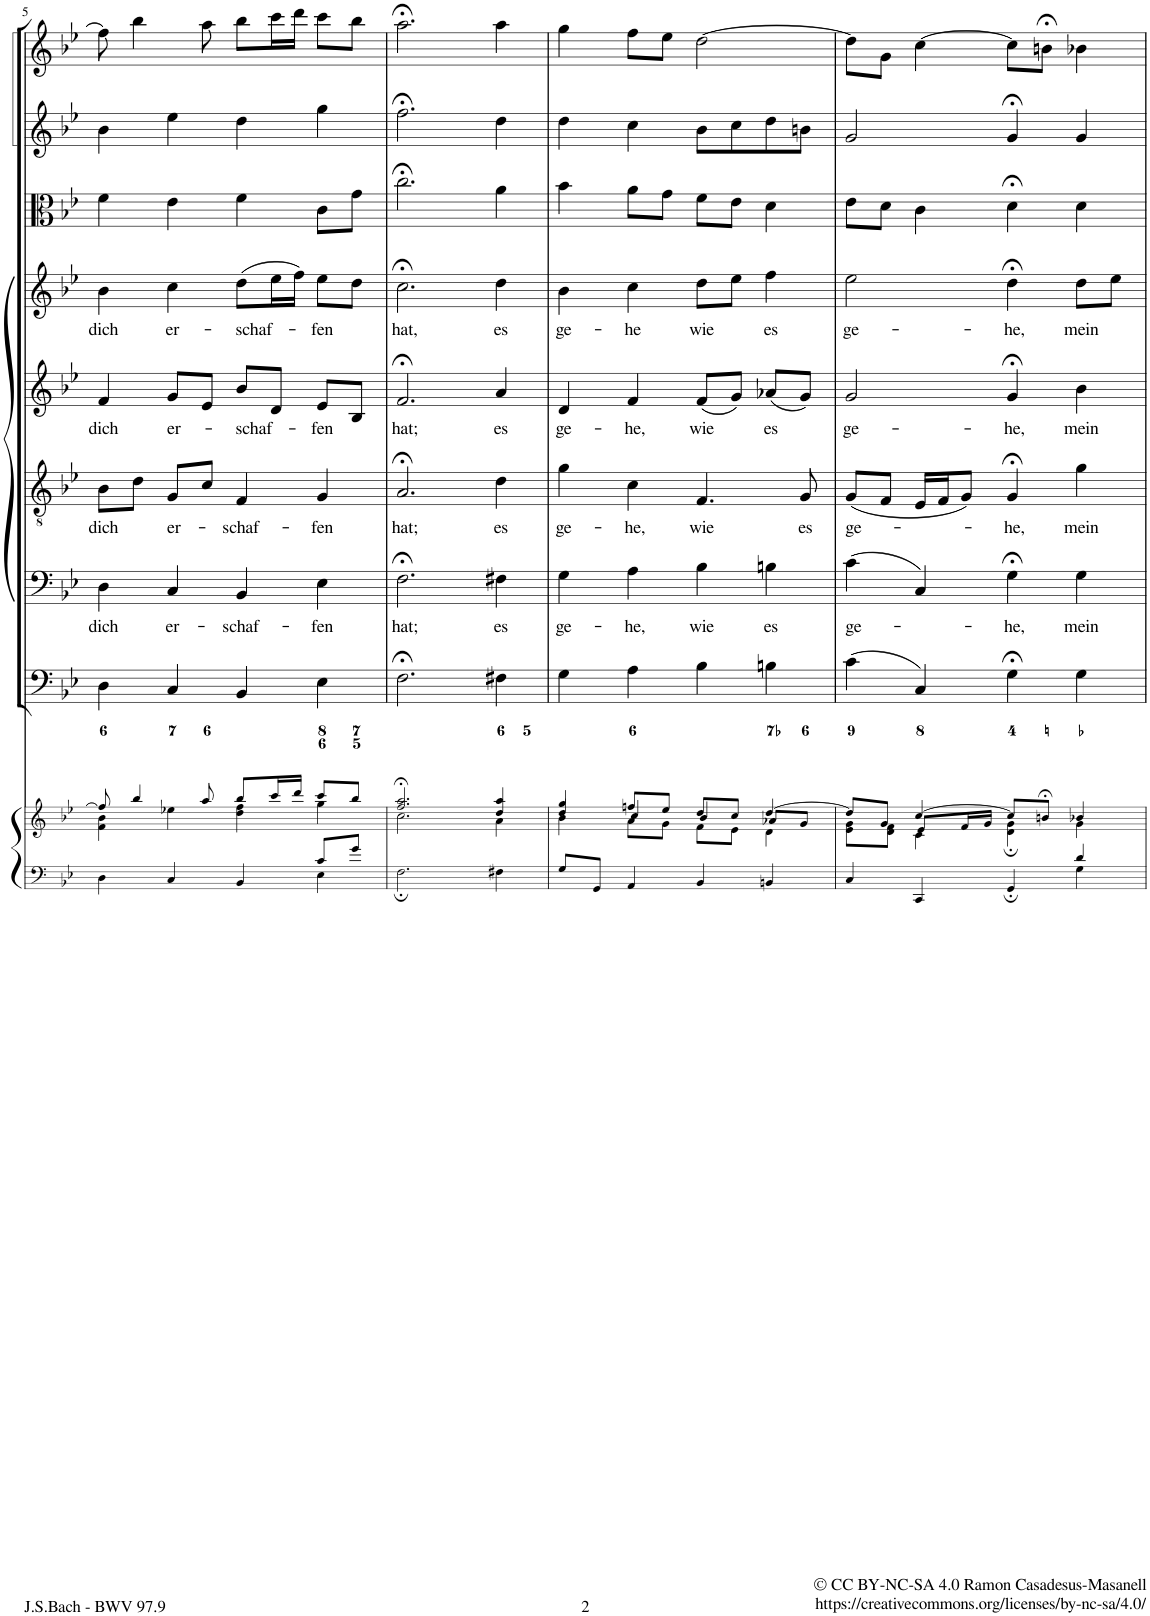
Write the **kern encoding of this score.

**kern	**kern	**kern	**kern	**text	**kern	**text	**kern	**text	**kern	**text	**kern	**kern	**kern
*part9	*part9	*part8	*part7	*part7	*part6	*part6	*part5	*part5	*part4	*part4	*part3	*part2	*part1
*staff10	*staff9	*staff8	*staff7	*staff7	*staff6	*staff6	*staff5	*staff5	*staff4	*staff4	*staff3	*staff2	*staff1
*I"Piano reduction	*	*I"Organo e Continuo	*I"Basso	*	*I"Tenore	*	*I"Alto	*	*I"Soprano Oboe I.II. col Soprano	*	*I"Viola	*I"Violino II	*I"Violino I
*I'Pno	*	*	*	*	*	*	*	*	*	*	*	*	*
!!LO:PB:g=z
*clefF4	*clefG2	*clefF4	*clefF4	*	*clefGv2	*	*clefG2	*	*clefG2	*	*clefC3	*clefG2	*clefG2
*k[b-e-]	*k[b-e-]	*k[b-e-]	*k[b-e-]	*	*k[b-e-]	*	*k[b-e-]	*	*k[b-e-]	*	*k[b-e-]	*k[b-e-]	*k[b-e-]
*M4/4	*M4/4	*M4/4	*M4/4	*	*M4/4	*	*M4/4	*	*M4/4	*	*M4/4	*M4/4	*M4/4
*met(c)	*met(c)	*met(c)	*met(c)	*	*met(c)	*	*met(c)	*	*met(c)	*	*met(c)	*met(c)	*met(c)
=5	=5	=5	=5	=5	=5	=5	=5	=5	=5	=5	=5	=5	=5
*^	*^	*	*	*	*	*	*	*	*	*	*	*	*
!	!	!	!	!	!	!LO:LY:b	!	!LO:LY:b	!	!LO:LY:b	!	!LO:LY:b	!	!	!
4ryy	4D\	8ff/]	4f\ 4b-\	4D\	4D\	dich	8B-\L	dich	4f/	dich	4b-\	dich	4f\	4b-\	8ff\]
.	.	4bb-/	.	.	.	.	8d\J	.	.	.	.	.	.	.	4bb-\
!	!	!	!	!	!	!LO:LY:b	!	!LO:LY:b	!	!LO:LY:b	!	!LO:LY:b	!	!	!
4C/	4ryy	.	4ee-X\	4C/	4C/	er-	8G/L	er-	8g/L	er-	4cc\	er-	4e-\	4ee-\	.
.	.	8aa/	.	.	.	.	8c/J	.	8e-/J	.	.	.	.	.	8aa\
!	!	!	!	!	!	!LO:LY:b	!	!LO:LY:b	!	!LO:LY:b	!	!LO:LY:b	!	!	!
4BB-/	4ryy	8bb-/L	4dd\ 4ff\	4BB-/	4BB-/	-schaf-	4F/	-schaf-	8b-/L	-schaf-	(8dd\L	-schaf-	4f\	4dd\	8bb-\L
.	.	16ccc/L	.	.	.	.	.	.	8d/J	.	16ee-\L	.	.	.	16ccc\L
.	.	16ddd/JJ	.	.	.	.	.	.	.	.	16ff\JJ)	.	.	.	16ddd\JJ
!	!	!	!	!	!	!LO:LY:b	!	!LO:LY:b	!	!LO:LY:b	!	!LO:LY:b	!	!	!
8c/L	4E-\	8ccc/L	4gg\	4E-\	4E-\	-fen	4G/	-fen	8e-/L	-fen	8ee-\L	-fen	8c\L	4gg\	8ccc\L
8g/J	.	8bb-/J	.	.	.	.	.	.	8B-/J	.	8dd\J	.	8g\J	.	8bb-\J
*v	*v	*	*	*	*	*	*	*	*	*	*	*	*	*	*
=6	=6	=6	=6	=6	=6	=6	=6	=6	=6	=6	=6	=6	=6	=6
!	!	!	!	!	!LO:LY:b	!	!LO:LY:b	!	!LO:LY:b	!	!LO:LY:b	!	!	!
2.F;\	2.ff/;< 2.aa/;<	2.cc\	2.F;<\	2.F;<\	hat;	2.A;</	hat;	2.f;</	hat;	2.cc>\	hat,	2.cc;<\	2.ff;<\	2.aa;<\
!	!	!	!	!	!LO:LY:b	!	!LO:LY:b	!	!LO:LY:b	!	!LO:LY:b	!	!	!
4F#X\	4dd/ 4aa/	4a\	4F#X\	4F#X\	es	4d\	es	4a/	es	4dd\	es	4a\	4dd\	4aa\
=7	=7	=7	=7	=7	=7	=7	=7	=7	=7	=7	=7	=7	=7	=7
*	*	*^	*	*	*	*	*	*	*	*	*	*	*	*
!	!	!	!	!	!	!LO:LY:b	!	!LO:LY:b	!	!LO:LY:b	!	!LO:LY:b	!	!	!
8G/L	4gg/	4b-\	4dd/	4G\	4G\	ge-	4g\	ge-	4d/	ge-	4b-\	ge-	4b-\	4dd\	4gg\
8GG/J	.	.	.	.	.	.	.	.	.	.	.	.	.	.	.
!	!	!	!	!	!	!LO:LY:b	!	!LO:LY:b	!	!LO:LY:b	!	!LO:LY:b	!	!	!
4AA/	8ffn/L	8a\L	4cc/	4A\	4A\	-he,	4c\	-he,	4f/	-he,	4cc\	-he	8a\L	4cc\	8ff\L
.	8ee-/J	8g\J	.	.	.	.	.	.	.	.	.	.	8g\J	.	8ee-\J
!	!	!	!	!	!	!LO:LY:b	!	!LO:LY:b	!	!LO:LY:b	!	!LO:LY:b	!	!	!
4BB-/	8dd/L	8f\L	4b-/	4B-\	4B-\	wie	4.F/	wie	(8f/L	wie	8dd\L	wie	8f\L	8b-\L	[2dd\
.	8cc/J	8e-\J	.	.	.	.	.	.	8g/J)	.	8ee-\J	.	8e-\J	8cc\	.
!	!	!	!	!	!	!LO:LY:b	!	!	!	!LO:LY:b	!	!LO:LY:b	!	!	!
4BBn/	[4dd/	4d\	8a-X/L	4Bn\	4Bn\	es	.	.	(8a-X/L	es	4ff\	es	4d\	8dd\	.
!	!	!	!	!	!	!	!	!LO:LY:b	!	!	!	!	!	!	!
.	.	.	8g/J	.	.	.	8G/	es	8g/J)	.	.	.	.	8bn\J	.
=8	=8	=8	=8	=8	=8	=8	=8	=8	=8	=8	=8	=8	=8	=8	=8
*^	*	*	*	*	*	*	*	*	*	*	*	*	*	*	*
!	!	!	!	!	!	!	!LO:LY:b	!	!LO:LY:b	!	!LO:LY:b	!	!LO:LY:b	!	!	!
2.ryy	4C/	8dd/L]	8e-\ 8g\L	4ryy	(4c\	(4c\	ge-	(8G/L	ge-	2g/	ge-	2ee-\	ge-	8e-\L	2g/	8dd\L]
.	.	8g/J	8d\ 8f\J	.	.	.	.	8F/J	.	.	.	.	.	8d\J	.	8g\J
.	4CC/	[4cc/	4c\	8e-/L	4C/)	4C/)	.	16E-/LL	.	.	.	.	.	4c\	.	[4cc\
.	.	.	.	.	.	.	.	16F/J	.	.	.	.	.	.	.	.
.	.	.	.	16f/L	.	.	.	8G/J)	.	.	.	.	.	.	.	.
.	.	.	.	16g/JJ	.	.	.	.	.	.	.	.	.	.	.	.
!	!	!	!	!	!	!	!LO:LY:b	!	!LO:LY:b	!	!LO:LY:b	!	!LO:LY:b	!	!	!
.	4GG;/	8cc/L]	4d\; 4g\;	4ryy	4G;<\	4G;<\	-he,	4G;</	-he,	4g;</	-he,	4dd>\	he,	4d;<\	4g;</	8cc\L]
.	.	8bn;</J	.	.	.	.	.	.	.	.	.	.	.	.	.	8bn;<\J
!	!	!	!	!	!	!	!LO:LY:b	!	!LO:LY:b	!	!LO:LY:b	!	!LO:LY:b	!	!	!
4d/	4G\	4b-X/	4g\	4ryy	4G\	4G\	mein	4g\	mein	4b-\	mein	8dd\L	mein	4d\	4g/	4b-X\
.	.	.	.	.	.	.	.	.	.	.	.	8ee-\J	.	.	.	.
*v	*v	*	*	*	*	*	*	*	*	*	*	*	*	*	*	*
*	*v	*v	*v	*	*	*	*	*	*	*	*	*	*	*	*
=	=	=	=	=	=	=	=	=	=	=	=	=	=
*-	*-	*-	*-	*-	*-	*-	*-	*-	*-	*-	*-	*-	*-
